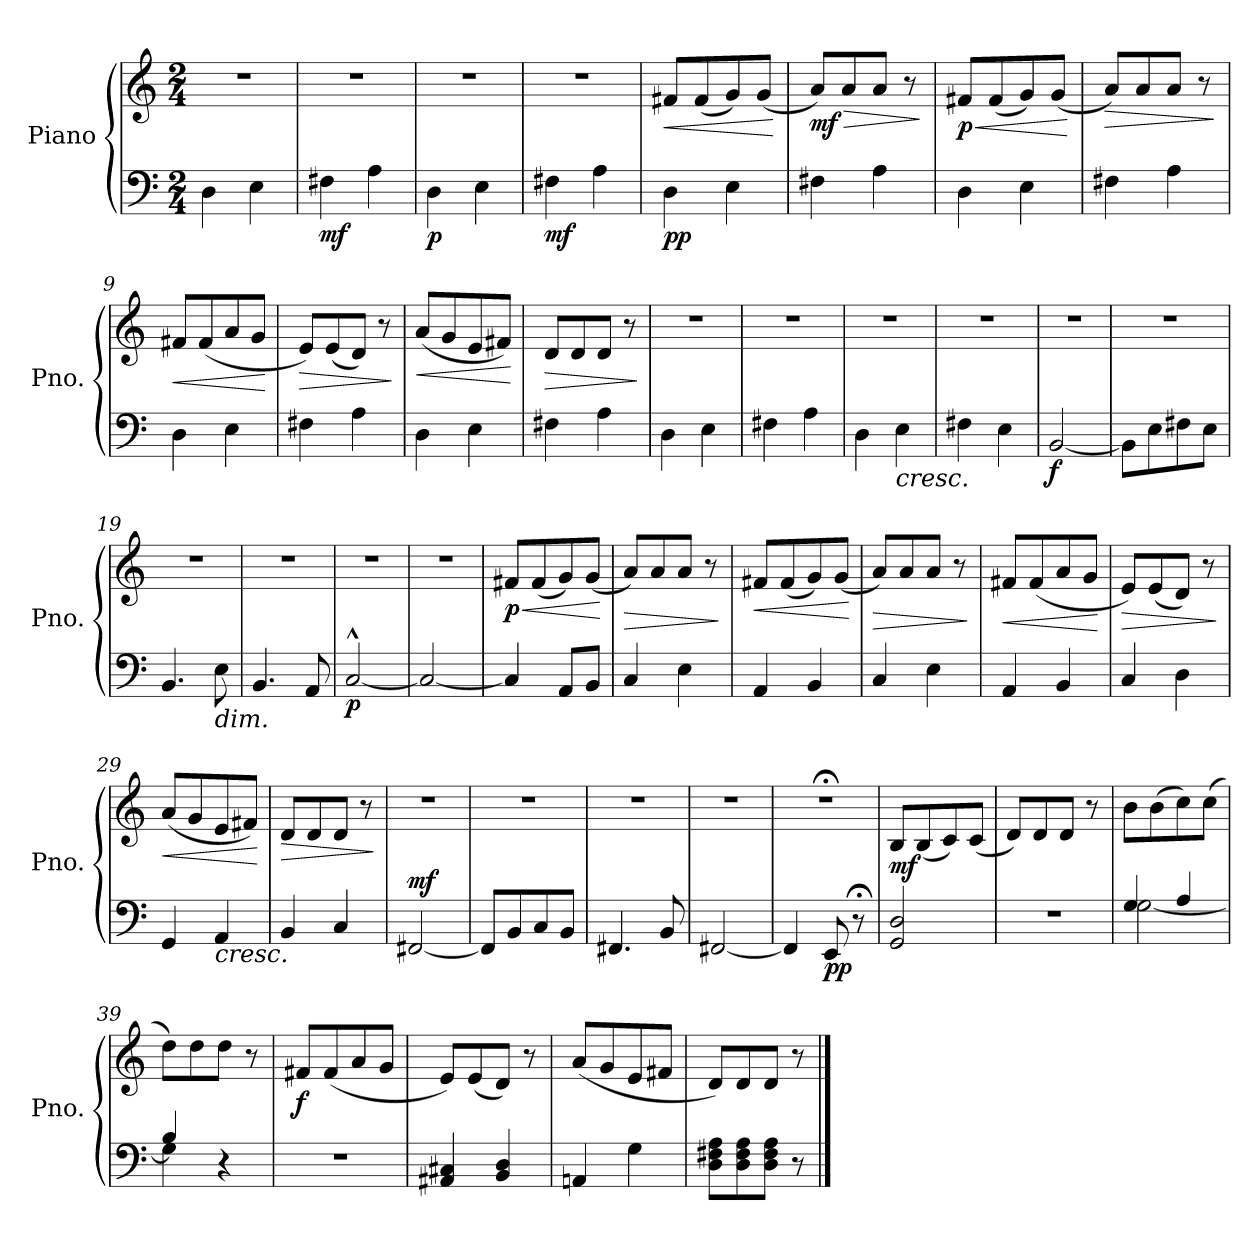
**kern	**kern	**dynam
*part1	*part1	*part1
*staff2	*staff1	*staff1/2
*I"Piano	*	*
*I'Pno.	*	*
*clefF4	*clefG2	*
*k[]	*k[]	*
*M2/4	*M2/4	*
*MM140	*MM140	*
=1	=1	=1
4D\	2r	.
4E\	.	.
=2	=2	=2
!	!	!LO:DY:b=2
4F#X\	2r	mf
4A\	.	.
=3	=3	=3
!	!	!LO:DY:b=2
4D\	2r	p
4E\	.	.
=4	=4	=4
!	!	!LO:DY:b=2
4F#X\	2r	mf
4A\	.	.
=5	=5	=5
!	!	!LO:HP:b
!	!	!LO:DY:n=1:b=2
!	!	!LO:DY:n=2:b
4D\	8f#X/L	< p p
.	(<8f#/	.
4E\	8g/)	.
.	(<8g/J	.
.	.	[
=6	=6	=6
!	!	!LO:HP:b
!	!	!LO:DY:n=1:b
4F#X\	8a/L)	> mf
.	8a/	.
4A\	8a/J	.
.	8r	.
.	.	]
=7	=7	=7
!	!	!LO:HP:b
!	!	!LO:DY:n=1:b
4D\	8f#X/L	< p
.	(<8f#/	.
4E\	8g/)	.
.	(<8g/J	.
.	.	[
=8	=8	=8
!	!	!LO:HP:b
4F#X\	8a/L)	>
.	8a/	.
4A\	8a/J	.
.	8r	.
.	.	]
=9	=9	=9
!	!	!LO:HP:b
4D\	8f#X/L	<
.	(<8f#/	.
4E\	8a/	.
.	8g/J	.
.	.	[
=10	=10	=10
!	!	!LO:HP:b
4F#X\	8e/L)	>
.	(<8e/	.
4A\	8d/J)	.
.	8r	.
.	.	]
!!LO:LB:g=z
=11	=11	=11
!	!	!LO:HP:b
4D\	(<8a/L	<
.	8g/	.
4E\	8e/	.
.	8f#X/J)	.
.	.	[
=12	=12	=12
!	!	!LO:HP:b
4F#X\	8d/L	>
.	8d/	.
4A\	8d/J	.
.	8r	.
.	.	]
=13	=13	=13
4D\	2r	.
4E\	.	.
=14	=14	=14
4F#X\	2r	.
4A\	.	.
=15	=15	=15
4D\	2r	.
!LO:TX:b:i:t=cresc.	!	!
4E\	.	.
=16	=16	=16
4F#X\	2r	.
4E\	.	.
=17	=17	=17
!	!	!LO:DY:b=2
[2BB/	2r	f
=18	=18	=18
8BB\L]	2r	.
8E\	.	.
8F#X\	.	.
8E\J	.	.
=19	=19	=19
4.BB/	2r	.
!LO:TX:b:i:t=dim.	!	!
8E\	.	.
=20	=20	=20
4.BB/	2r	.
8AA/	.	.
=21	=21	=21
!	!	!LO:DY:b=2
[2C^^/	2r	p
=22	=22	=22
2C/_	2r	.
!!LO:LB:g=z
=23	=23	=23
!	!	!LO:HP:b
!	!	!LO:DY:n=1:b
4C/]	8f#X/L	< p
.	(<8f#/	.
8AA/L	8g/)	.
8BB/J	(<8g/J	.
.	.	[
=24	=24	=24
!	!	!LO:HP:b
4C/	8a/L)	>
.	8a/	.
4E\	8a/J	.
.	8r	.
.	.	]
=25	=25	=25
!	!	!LO:HP:b
4AA/	8f#X/L	<
.	(<8f#/	.
4BB/	8g/)	.
.	(<8g/J	.
.	.	[
=26	=26	=26
!	!	!LO:HP:b
4C/	8a/L)	>
.	8a/	.
4E\	8a/J	.
.	8r	.
.	.	]
=27	=27	=27
!	!	!LO:HP:b
4AA/	8f#X/L	<
.	(<8f#/	.
4BB/	8a/	.
.	8g/J	.
.	.	[
=28	=28	=28
!	!	!LO:HP:b
4C/	8e/L)	>
.	(<8e/	.
4D\	8d/J)	.
.	8r	.
.	.	]
=29	=29	=29
!	!	!LO:HP:b
4GG/	(<8a/L	<
.	8g/	.
!LO:TX:b:i:t=cresc.	!	!
4AA/	8e/	.
.	8f#X/J)	.
.	.	[
=30	=30	=30
!	!	!LO:HP:b
4BB/	8d/L	>
.	8d/	.
4C/	8d/J	.
.	8r	.
.	.	]
=31	=31	=31
!	!	!LO:DY:a=2
[2FF#X/	2r	mf
=32	=32	=32
8FF#/L]	2r	.
8BB/	.	.
8C/	.	.
8BB/J	.	.
!!LO:LB:g=z
=33	=33	=33
4.FF#X/	2r	.
8BB/	.	.
=34	=34	=34
[2FF#X/	2r	.
=35	=35	=35
4FF#/]	2r;<	.
!	!	!LO:DY:b=2
8EE/	.	pp
8r;<	.	.
=36	=36	=36
*	*MM280	*
!	!	!LO:DY:b
2GG/ 2D/	8B/L	mf
.	(<8B/	.
.	8c/)	.
.	(<8c/J	.
=37	=37	=37
2r	8d/L)	.
.	8d/	.
.	8d/J	.
.	8r	.
=38	=38	=38
*^	*	*
4G/	[2G\	8b\L	.
.	.	(>8b\	.
4A/	.	8cc\)	.
.	.	(>8cc\J	.
=39	=39	=39	=39
4B/	4G\]	8dd\L)	.
.	.	8dd\	.
4r	4ryy	8dd\J	.
.	.	8r	.
*v	*v	*	*
=40	=40	=40
!	!	!LO:DY:b
2r	8f#X/L	f
.	(<8f#/	.
.	8a/	.
.	8g/J	.
=41	=41	=41
4AA#X/ 4C#X/	8e/L)	.
.	(<8e/	.
4BB/ 4D/	8d/J)	.
.	8r	.
!!LO:LB:g=z
=42	=42	=42
4AAn/	(<8a/L	.
.	8g/	.
4G\	8e/	.
.	8f#X/J	.
=43	=43	=43
8D\ 8F#X\ 8A\L	8d/L)	.
8D\ 8F#\ 8A\	8d/	.
8D\ 8F#\ 8A\J	8d/J	.
8r	8r	.
==	==	==
*-	*-	*-
